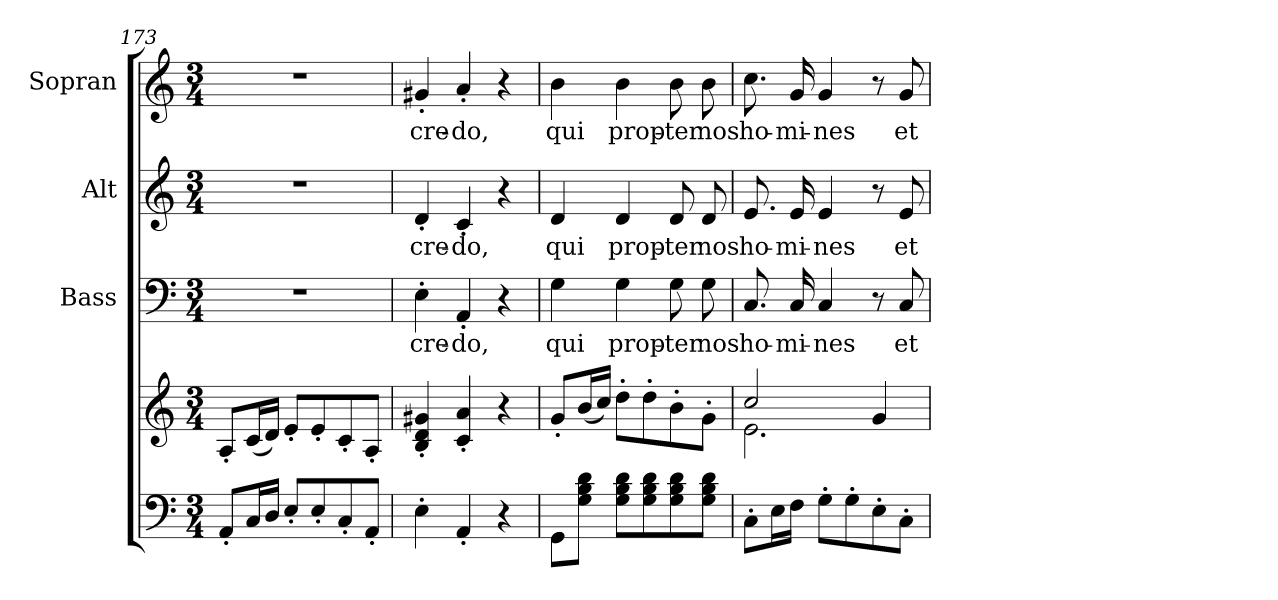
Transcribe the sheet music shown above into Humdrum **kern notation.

**kern	**kern	**kern	**text	**kern	**text	**kern	**text
*part4	*part4	*part3	*part3	*part2	*part2	*part1	*part1
*staff5	*staff4	*staff3	*staff3	*staff2	*staff2	*staff1	*staff1
*	*	*I"Bass	*	*I"Alt	*	*I"Sopran	*
*	*	*I'B.	*	*I'A.	*	*I'S.	*
*clefF4	*clefG2	*clefF4	*	*clefG2	*	*clefG2	*
*k[]	*k[]	*k[]	*	*k[]	*	*k[]	*
*C:	*C:	*C:	*	*C:	*	*C:	*
*M3/4	*M3/4	*M3/4	*	*M3/4	*	*M3/4	*
=173	=173	=173	=173	=173	=173	=173	=173
8AA'</L	8A'</L	2.r	.	2.r	.	2.r	.
16C/L	(<16c/L	.	.	.	.	.	.
16D/JJ	16d/JJ)	.	.	.	.	.	.
8E'</L	8e'</L	.	.	.	.	.	.
8E'</	8e'</	.	.	.	.	.	.
8C'</	8c'</	.	.	.	.	.	.
8AA'</J	8A'</J	.	.	.	.	.	.
=174	=174	=174	=174	=174	=174	=174	=174
!	!	!	!LO:LY:b	!	!LO:LY:b	!	!LO:LY:b
4E'>\	4B/'< 4d/'< 4g#X/'<	4E'>\	cre-	4d'</	cre-	4g#X'</	cre-
!	!	!	!LO:LY:b	!	!LO:LY:b	!	!LO:LY:b
4AA'</	4c/'< 4a/'<	4AA'</	-do,	4c'</	-do,	4a'</	-do,
4r	4r	4r	.	4r	.	4r	.
=175	=175	=175	=175	=175	=175	=175	=175
!	!	!	!LO:LY:b	!	!LO:LY:b	!	!LO:LY:b
8GG\L	8g'</L	4G\	qui	4d/	qui	4b\	qui
8G\ 8B\ 8d\J	(<16b/L	.	.	.	.	.	.
.	16cc/JJ)	.	.	.	.	.	.
!	!	!	!LO:LY:b	!	!LO:LY:b	!	!LO:LY:b
8G\ 8B\ 8d\L	8dd'>\L	4G\	prop-	4d/	prop-	4b\	prop-
8G\ 8B\ 8d\	8dd'>\	.	.	.	.	.	.
!	!	!	!LO:LY:b	!	!LO:LY:b	!	!LO:LY:b
8G\ 8B\ 8d\	8b'>\	8G\	-ter	8d/	-ter	8b\	-ter
!	!	!	!LO:LY:b	!	!LO:LY:b	!	!LO:LY:b
8G\ 8B\ 8d\J	8g'>\J	8G\	nos	8d/	nos	8b\	nos
!!LO:PB:g=z
=176	=176	=176	=176	=176	=176	=176	=176
*	*^	*	*	*	*	*	*
!	!	!	!	!LO:LY:b	!	!LO:LY:b	!	!LO:LY:b
8C'>\L	2cc/	2.e\	8.C/	ho-	8.e/	ho-	8.cc\	ho-
16E\L	.	.	.	.	.	.	.	.
!	!	!	!	!LO:LY:b	!	!LO:LY:b	!	!LO:LY:b
16F\JJ	.	.	16C/	-mi-	16e/	-mi-	16g/	-mi-
!	!	!	!	!LO:LY:b	!	!LO:LY:b	!	!LO:LY:b
8G'>\L	.	.	4C/	-nes	4e/	-nes	4g/	-nes
8G'>\	.	.	.	.	.	.	.	.
8E'>\	4g/	.	8r	.	8r	.	8r	.
!	!	!	!	!LO:LY:b	!	!LO:LY:b	!	!LO:LY:b
8C'>\J	.	.	8C/	et	8e/	et	8g/	et
*	*v	*v	*	*	*	*	*	*
=	=	=	=	=	=	=	=
*-	*-	*-	*-	*-	*-	*-	*-
